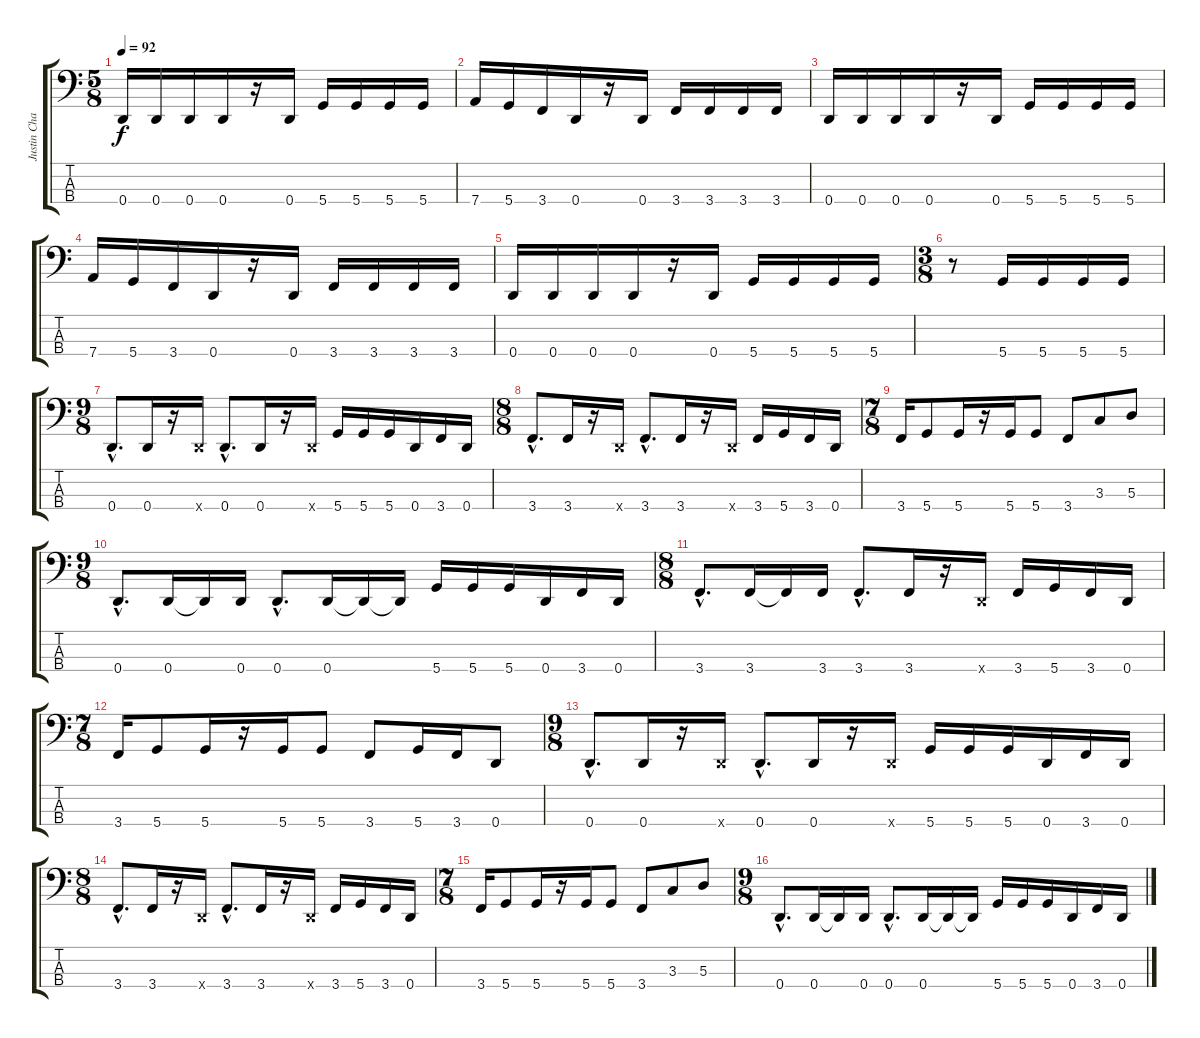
\track ("Justin Chancellor" "Justin Cha") {instrument electricbasspick}
\staff {score tabs}
\tuning (G2 D2 A1 D1) {hide}
\ts (5 8)
\tempo 92
\clef f4
\ks c
0.4.16{dy f} 0.4.16 0.4.16 0.4.16 r.16 0.4.16 5.4.16 5.4.16 5.4.16 5.4.16 |
7.4.16 5.4.16 3.4.16 0.4.16 r.16 0.4.16 3.4.16 3.4.16 3.4.16 3.4.16 |
0.4.16 0.4.16 0.4.16 0.4.16 r.16 0.4.16 5.4.16 5.4.16 5.4.16 5.4.16 |
7.4.16 5.4.16 3.4.16 0.4.16 r.16 0.4.16 3.4.16 3.4.16 3.4.16 3.4.16 |
0.4.16 0.4.16 0.4.16 0.4.16 r.16 0.4.16 5.4.16 5.4.16 5.4.16 5.4.16 |
\ts (3 8)
r.8 5.4.16 5.4.16 5.4.16 5.4.16 |
\ts (9 8)
0.4{hac}.8{d} 0.4.16 r.16 0.4{x}.16 0.4{hac}.8{d} 0.4.16 r.16 0.4{x}.16 5.4.16 5.4.16 5.4.16 0.4.16 3.4.16 0.4.16 |
\ts (8 8)
3.4{hac}.8{d} 3.4.16 r.16 0.4{x}.16 3.4{hac}.8{d} 3.4.16 r.16 0.4{x}.16 3.4.16 5.4.16 3.4.16 0.4.16 |
\ts (7 8)
3.4.16 5.4.8 5.4.16 r.16 5.4.16 5.4.8 3.4.8 3.3.8 5.3.8 |
\ts (9 8)
0.4{hac}.8{d} 0.4.16 0.4{t}.16 0.4.16 0.4{hac}.8{d} 0.4.16 0.4{t}.16 0.4{t}.16 5.4.16 5.4.16 5.4.16 0.4.16 3.4.16 0.4.16 |
\ts (8 8)
3.4{hac}.8{d} 3.4.16 3.4{t}.16 3.4.16 3.4{hac}.8{d} 3.4.16 r.16 0.4{x}.16 3.4.16 5.4.16 3.4.16 0.4.16 |
\ts (7 8)
3.4.16 5.4.8 5.4.16 r.16 5.4.16 5.4.8 3.4.8 5.4.16 3.4.16 0.4.8 |
\ts (9 8)
0.4{hac}.8{d} 0.4.16 r.16 0.4{x}.16 0.4{hac}.8{d} 0.4.16 r.16 0.4{x}.16 5.4.16 5.4.16 5.4.16 0.4.16 3.4.16 0.4.16 |
\ts (8 8)
3.4{hac}.8{d} 3.4.16 r.16 0.4{x}.16 3.4{hac}.8{d} 3.4.16 r.16 0.4{x}.16 3.4.16 5.4.16 3.4.16 0.4.16 |
\ts (7 8)
3.4.16 5.4.8 5.4.16 r.16 5.4.16 5.4.8 3.4.8 3.3.8 5.3.8 |
\ts (9 8)
0.4{hac}.8{d} 0.4.16 0.4{t}.16 0.4.16 0.4{hac}.8{d} 0.4.16 0.4{t}.16 0.4{t}.16 5.4.16 5.4.16 5.4.16 0.4.16 3.4.16 0.4.16
